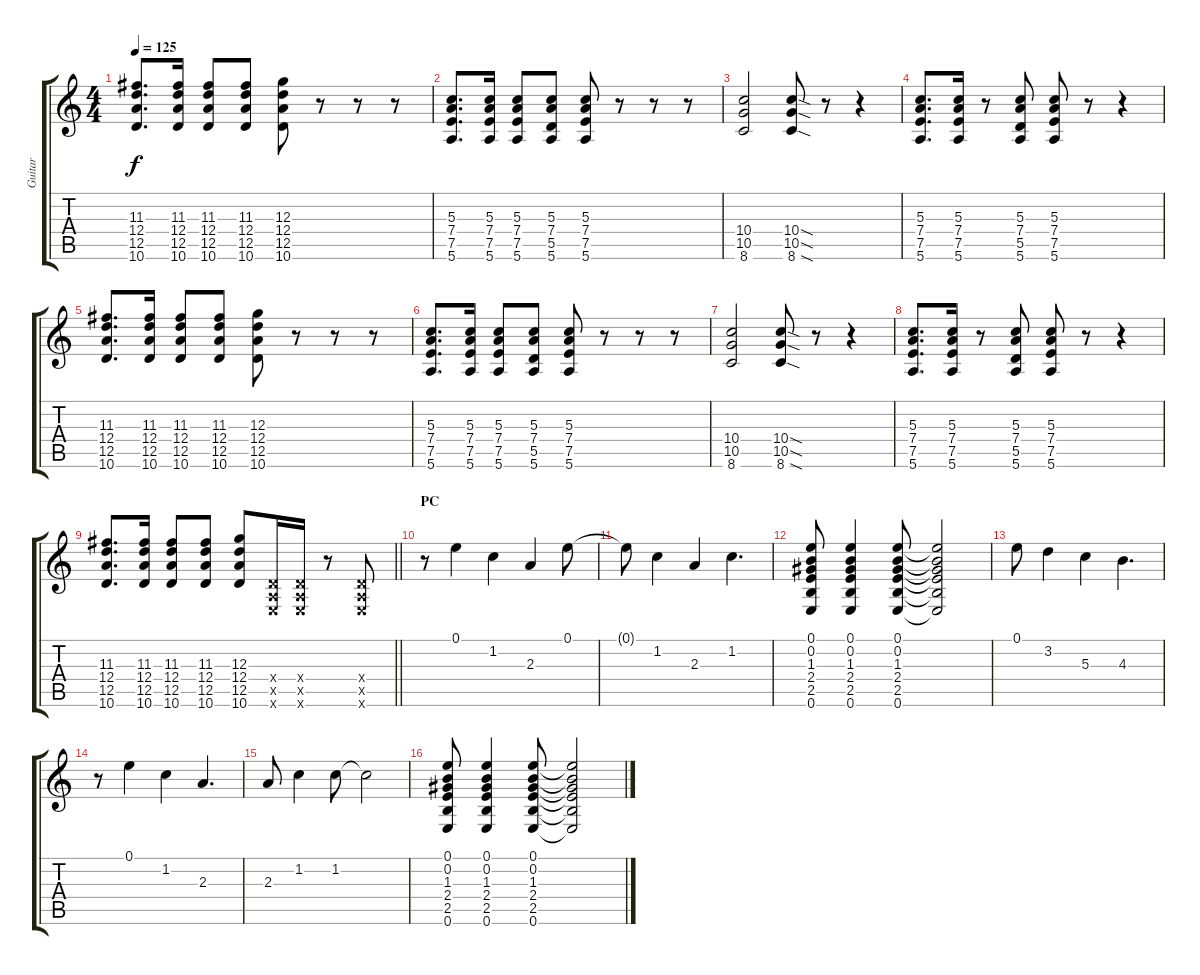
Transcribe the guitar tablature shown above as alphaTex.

\track ("Guitar" "Guitar") {instrument overdrivenguitar}
\staff {score tabs}
\tuning (E4 B3 G3 D3 A2 E2) {hide}
\ts (4 4)
\tempo 125
\clef g2
\ks c
(11.3 12.4 12.5 10.6).8{d dy f} (11.3 12.4 12.5 10.6).16 (11.3 12.4 12.5 10.6).8 (11.3 12.4 12.5 10.6).8 (12.3 12.4 12.5 10.6).8 r.8 r.8 r.8 |
(5.3 7.4 7.5 5.6).8{d} (5.3 7.4 7.5 5.6).16 (5.3 7.4 7.5 5.6).8 (5.3 7.4 5.5 5.6).8 (5.3 7.4 7.5 5.6).8 r.8 r.8 r.8 |
(10.4 10.5 8.6).2 (10.4{sod} 10.5{sod} 8.6{sod}).8 r.8 r.4 |
(5.3 7.4 7.5 5.6).8{d} (5.3 7.4 7.5 5.6).16 r.8 (5.3 7.4 5.5 5.6).8 (5.3 7.4 7.5 5.6).8 r.8 r.4 |
(11.3 12.4 12.5 10.6).8{d} (11.3 12.4 12.5 10.6).16 (11.3 12.4 12.5 10.6).8 (11.3 12.4 12.5 10.6).8 (12.3 12.4 12.5 10.6).8 r.8 r.8 r.8 |
(5.3 7.4 7.5 5.6).8{d} (5.3 7.4 7.5 5.6).16 (5.3 7.4 7.5 5.6).8 (5.3 7.4 5.5 5.6).8 (5.3 7.4 7.5 5.6).8 r.8 r.8 r.8 |
(10.4 10.5 8.6).2 (10.4{sod} 10.5{sod} 8.6{sod}).8 r.8 r.4 |
(5.3 7.4 7.5 5.6).8{d} (5.3 7.4 7.5 5.6).16 r.8 (5.3 7.4 5.5 5.6).8 (5.3 7.4 7.5 5.6).8 r.8 r.4 |
\barLineRight lightlight
(11.3 12.4 12.5 10.6).8{d} (11.3 12.4 12.5 10.6).16 (11.3 12.4 12.5 10.6).8 (11.3 12.4 12.5 10.6).8 (12.3 12.4 12.5 10.6).8 (0.4{x} 0.5{x} 0.6{x}).16 (0.4{x} 0.5{x} 0.6{x}).16 r.8 (0.4{x} 0.5{x} 0.6{x}).8 |
\section ("" "PC")
r.8{instrument electricguitarclean} 0.1.4 1.2.4 2.3.4 0.1.8 |
0.1{t}.8 1.2.4 2.3.4 1.2.4{d} |
(0.1 0.2 1.3 2.4 2.5 0.6).8 (0.1 0.2 1.3 2.4 2.5 0.6).4 (0.1 0.2 1.3 2.4 2.5 0.6).8 (0.1{t} 0.2{t} 1.3{t} 2.4{t} 2.5{t} 0.6{t}).2 |
0.1.8 3.2.4 5.3.4 4.3.4{d} |
r.8 0.1.4 1.2.4 2.3.4{d} |
2.3.8 1.2.4 1.2.8 1.2{t}.2 |
(0.1 0.2 1.3 2.4 2.5 0.6).8 (0.1 0.2 1.3 2.4 2.5 0.6).4 (0.1 0.2 1.3 2.4 2.5 0.6).8 (0.1{t} 0.2{t} 1.3{t} 2.4{t} 2.5{t} 0.6{t}).2
